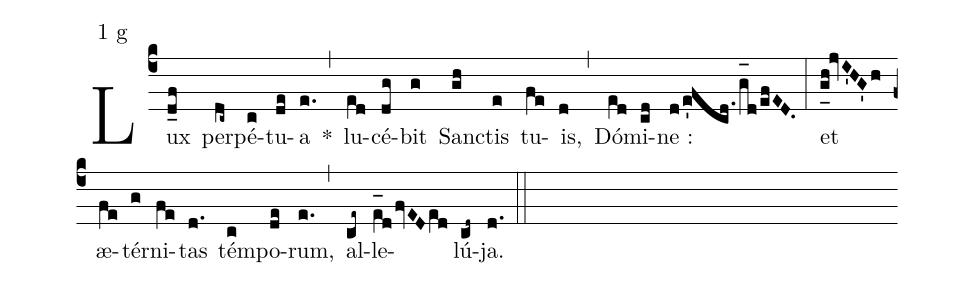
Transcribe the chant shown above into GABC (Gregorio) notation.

mode:1 g;
%%
(c4) Lux(d_f) per(dc~)pé(c)tu(de)a(e.) *(,) lu(e[ll:1]d)cé(dg)bit(g) San(gh)ctis(e) tu(fe)is,(d) (,) Dó(e[ll:1]d)mi(cd)ne :(d/e'fcd.g_[oh:h]d/efED.) (:) et(g_[uh:l]h!jvI'HG'h) æ(fe)tér(g)ni(fe)tas(d.) tém(c)po(de)rum,(e.) (,) al(ce~)le(e_[oh:h][ll:1]dfvEDe[ll:1]d)lú(cd~)ja.(d.) (::)
